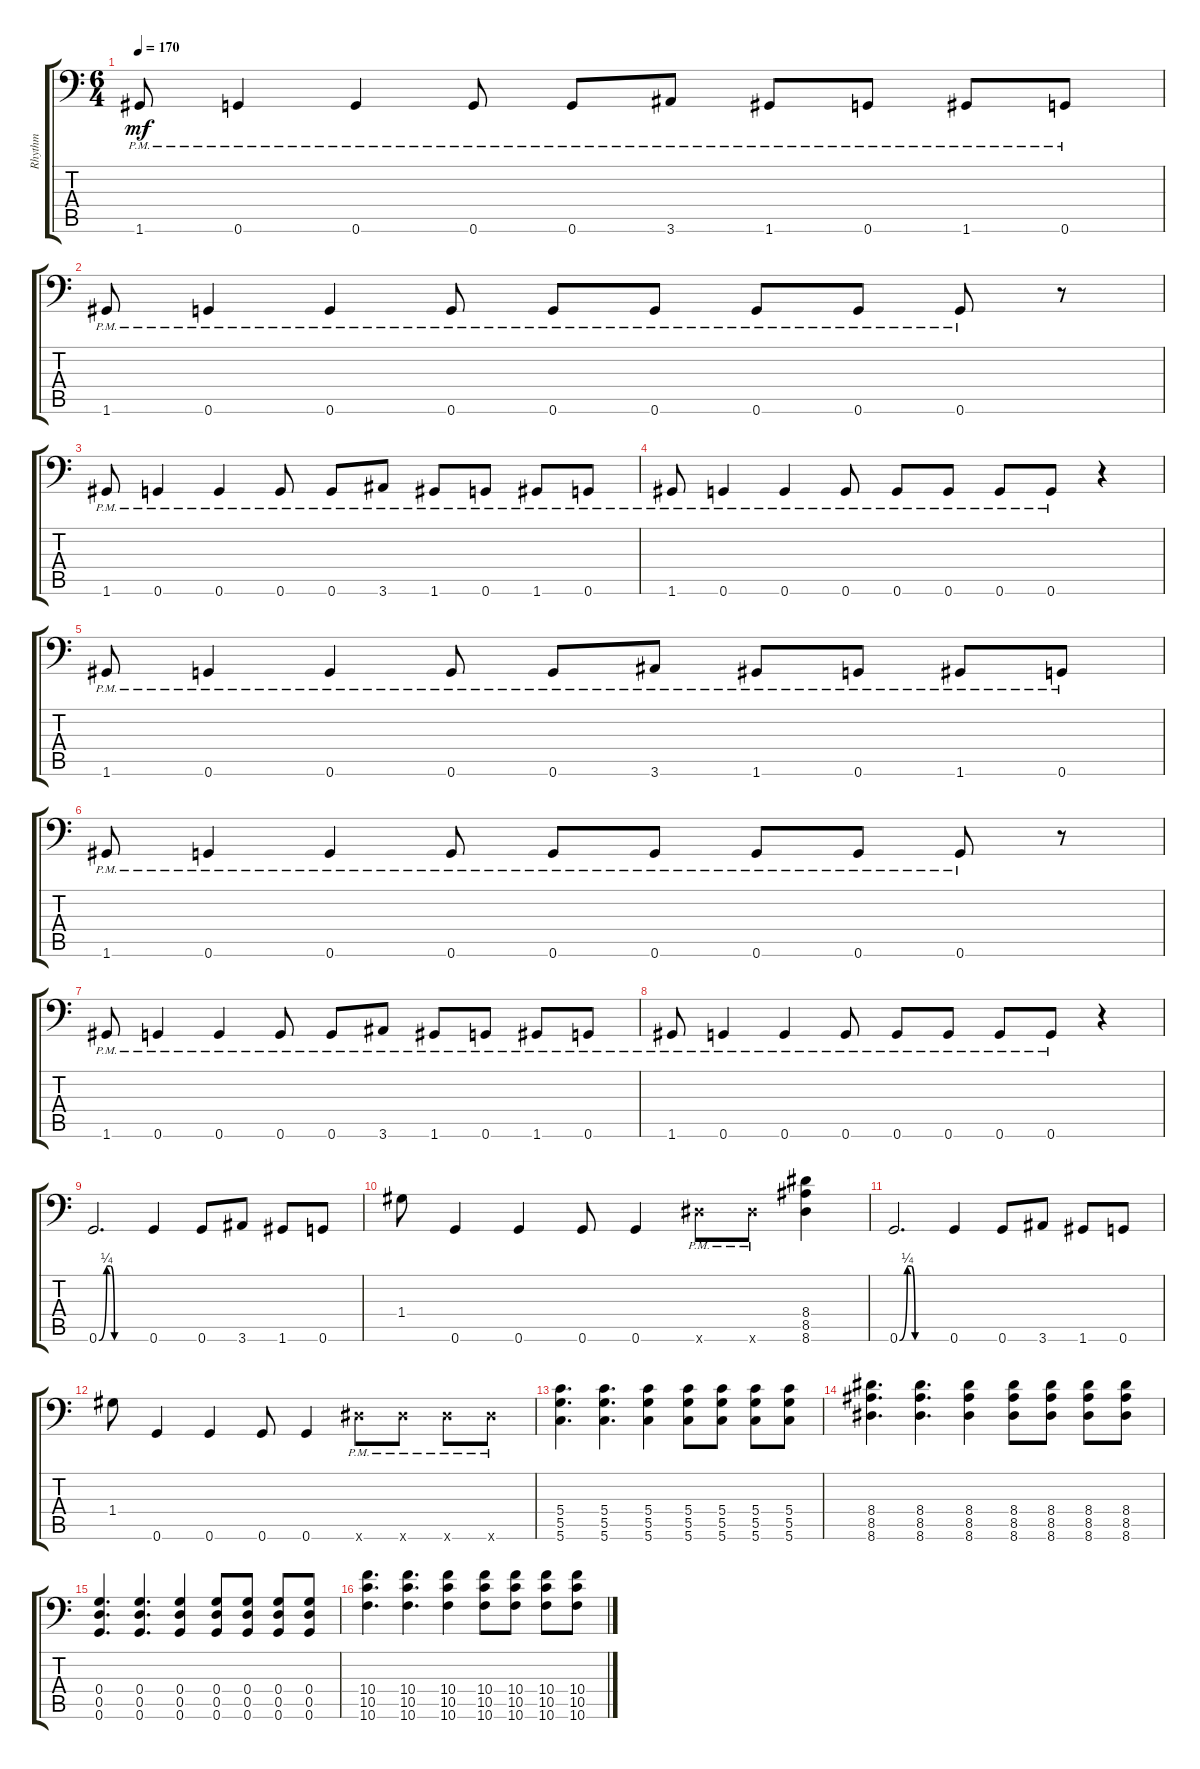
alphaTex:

\track ("Rhythm" "Rhythm") {instrument distortionguitar}
\staff {score tabs}
\tuning (A3 E3 C3 G2 D2 G1) {hide}
\ts (6 4)
\tempo 170
\clef f4
\ks c
1.6{pm}.8{dy mf} 0.6{pm}.4 0.6{pm}.4 0.6{pm}.8 0.6{pm}.8 3.6{pm}.8 1.6{pm}.8 0.6{pm}.8 1.6{pm}.8 0.6{pm}.8 |
1.6{pm}.8 0.6{pm}.4 0.6{pm}.4 0.6{pm}.8 0.6{pm}.8 0.6{pm}.8 0.6{pm}.8 0.6{pm}.8 0.6{pm}.8 r.8 |
1.6{pm}.8 0.6{pm}.4 0.6{pm}.4 0.6{pm}.8 0.6{pm}.8 3.6{pm}.8 1.6{pm}.8 0.6{pm}.8 1.6{pm}.8 0.6{pm}.8 |
1.6{pm}.8 0.6{pm}.4 0.6{pm}.4 0.6{pm}.8 0.6{pm}.8 0.6{pm}.8 0.6{pm}.8 0.6{pm}.8 r.4 |
1.6{pm}.8 0.6{pm}.4 0.6{pm}.4 0.6{pm}.8 0.6{pm}.8 3.6{pm}.8 1.6{pm}.8 0.6{pm}.8 1.6{pm}.8 0.6{pm}.8 |
1.6{pm}.8 0.6{pm}.4 0.6{pm}.4 0.6{pm}.8 0.6{pm}.8 0.6{pm}.8 0.6{pm}.8 0.6{pm}.8 0.6{pm}.8 r.8 |
1.6{pm}.8 0.6{pm}.4 0.6{pm}.4 0.6{pm}.8 0.6{pm}.8 3.6{pm}.8 1.6{pm}.8 0.6{pm}.8 1.6{pm}.8 0.6{pm}.8 |
1.6{pm}.8 0.6{pm}.4 0.6{pm}.4 0.6{pm}.8 0.6{pm}.8 0.6{pm}.8 0.6{pm}.8 0.6{pm}.8 r.4 |
0.6{be (custom 0 0 10 1 15 1 20 0 60 0)}.2{d} 0.6.4 0.6.8 3.6.8 1.6.8 0.6.8 |
1.4.8 0.6.4 0.6.4 0.6.8 0.6.4 8.6{pm x}.8 8.6{pm x}.8 (8.4 8.5 8.6).4 |
0.6{be (custom 0 0 10 1 15 1 20 0 60 0)}.2{d} 0.6.4 0.6.8 3.6.8 1.6.8 0.6.8 |
1.4.8 0.6.4 0.6.4 0.6.8 0.6.4 8.6{pm x}.8 8.6{pm x}.8 8.6{pm x}.8 8.6{pm x}.8 |
(5.4 5.5 5.6).4{d} (5.4 5.5 5.6).4{d} (5.4 5.5 5.6).4 (5.4 5.5 5.6).8 (5.4 5.5 5.6).8 (5.4 5.5 5.6).8 (5.4 5.5 5.6).8 |
(8.4 8.5 8.6).4{d} (8.4 8.5 8.6).4{d} (8.4 8.5 8.6).4 (8.4 8.5 8.6).8 (8.4 8.5 8.6).8 (8.4 8.5 8.6).8 (8.4 8.5 8.6).8 |
(0.4 0.5 0.6).4{d} (0.4 0.5 0.6).4{d} (0.4 0.5 0.6).4 (0.4 0.5 0.6).8 (0.4 0.5 0.6).8 (0.4 0.5 0.6).8 (0.4 0.5 0.6).8 |
(10.4 10.5 10.6).4{d} (10.4 10.5 10.6).4{d} (10.4 10.5 10.6).4 (10.4 10.5 10.6).8 (10.4 10.5 10.6).8 (10.4 10.5 10.6).8 (10.4 10.5 10.6).8
